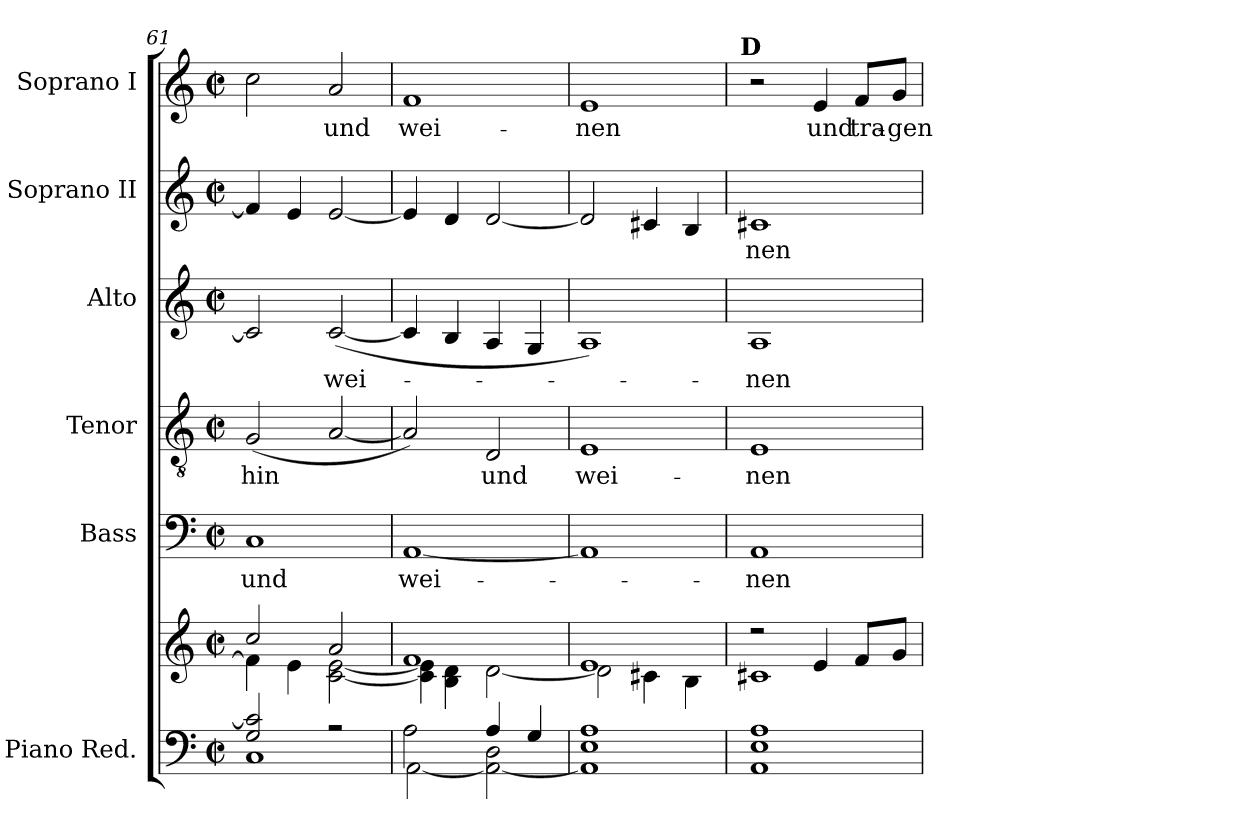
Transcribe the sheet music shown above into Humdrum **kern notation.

**kern	**kern	**kern	**text	**kern	**text	**kern	**text	**kern	**text	**kern	**text
*part6	*part6	*part5	*part5	*part4	*part4	*part3	*part3	*part2	*part2	*part1	*part1
*staff7	*staff6	*staff5	*staff5	*staff4	*staff4	*staff3	*staff3	*staff2	*staff2	*staff1	*staff1
*I"Piano Red.	*	*I"Bass	*	*I"Tenor	*	*I"Alto	*	*I"Soprano II	*	*I"Soprano I	*
*	*	*I'B	*	*I'T	*	*I'A	*	*I'S II	*	*I'S I	*
*clefF4	*clefG2	*clefF4	*	*clefGv2	*	*clefG2	*	*clefG2	*	*clefG2	*
*	*	*ITrd7c12	*	*ITrd7c12	*	*	*	*	*	*	*
*k[]	*k[]	*k[]	*	*k[]	*	*k[]	*	*k[]	*	*k[]	*
*C:	*C:	*C:	*	*C:	*	*C:	*	*C:	*	*C:	*
*M2/2	*M2/2	*M2/2	*	*M2/2	*	*M2/2	*	*M2/2	*	*M2/2	*
*met(c|)	*met(c|)	*met(c|)	*	*met(c|)	*	*met(c|)	*	*met(c|)	*	*met(c|)	*
=61	=61	=61	=61	=61	=61	=61	=61	=61	=61	=61	=61
*^	*^	*	*	*	*	*	*	*	*	*	*
!	!	!	!	!	!LO:LY:b:color=#000000	!	!	!	!	!	!	!	!
!	!	!	!	!	!	!	!LO:LY:b:color=#000000	!	!	!	!	!	!
2Gi/ 2ci]	1Ci	2cci/	4fi\]	1CCi	und	(2GGi/	hin	2ci/]	.	4fi/]	.	2cci\	.
.	.	.	4ei\	.	.	.	.	.	.	4ei/	.	.	.
!	!	!	!	!	!	!	!	!	!LO:LY:b:color=#000000	!	!	!	!
!	!	!	!	!	!	!	!	!	!	!	!	!	!LO:LY:b:color=#000000
2r	.	2ai/	[<2ci\ [<2ei	.	.	[<2AAi/	.	([<2ci/	wei-	[<2ei/	.	2ai/	und
=62	=62	=62	=62	=62	=62	=62	=62	=62	=62	=62	=62	=62	=62
!	!	!	!	!	!LO:LY:b:color=#000000	!	!	!	!	!	!	!	!
!	!	!	!	!	!	!	!	!	!	!	!	!	!LO:LY:b:color=#000000
2Ai\	[<2AAi\	1fi	4ci\] 4ei]	[<1AAAi	wei-	2AAi/])	.	4ci/]	.	4ei/]	.	1fi	wei-
.	.	.	4Bi\ 4di	.	.	.	.	4Bi/	.	4di/	.	.	.
!	!	!	!	!	!	!	!LO:LY:b:color=#000000	!	!	!	!	!	!
4Ai/	2AAi\_< 2Di	.	[<2di\	.	.	2DDi/	und	4Ai/	.	[<2di/	.	.	.
4Gi/	.	.	.	.	.	.	.	4Gi/	.	.	.	.	.
*v	*v	*	*	*	*	*	*	*	*	*	*	*	*
=63	=63	=63	=63	=63	=63	=63	=63	=63	=63	=63	=63	=63
!	!	!	!	!	!	!LO:LY:b:color=#000000	!	!	!	!	!	!
!	!	!	!	!	!	!	!	!	!	!	!	!LO:LY:b:color=#000000
1AAi] 1Ei 1Ai	1ei	2di\]	1AAAi]	.	1EEi	wei-	1Ai)	.	2di/]	.	1ei	-nen
.	.	4c#Xi\	.	.	.	.	.	.	4c#Xi/	.	.	.
.	.	4Bi\	.	.	.	.	.	.	4Bi/	.	.	.
=64	=64	=64	=64	=64	=64	=64	=64	=64	=64	=64	=64	=64
!	!	!	!	!LO:LY:b:color=#000000	!	!	!	!	!	!	!	!
!	!	!	!	!	!	!LO:LY:b:color=#000000	!	!	!	!	!	!
!	!	!	!	!	!	!	!	!LO:LY:b:color=#000000	!	!	!	!
!	!	!	!	!	!	!	!	!	!	!	!LO:TX:a:B:cj:t=D	!
!	!	!	!	!	!	!	!	!	!	!LO:LY:b:color=#000000	!	!
1AAi 1Ei 1Ai	2r	1c#Xi	1AAAi	-nen	1EEi	-nen	1Ai	-nen	1c#Xi	-nen	2r	.
!	!	!	!	!	!	!	!	!	!	!	!	!LO:LY:b:color=#000000
.	4ei/	.	.	.	.	.	.	.	.	.	4ei/	und
!	!	!	!	!	!	!	!	!	!	!	!	!LO:LY:b:color=#000000
.	8fi/L	.	.	.	.	.	.	.	.	.	8fi/L	tra-
!	!	!	!	!	!	!	!	!	!	!	!	!LO:LY:b:color=#000000
.	8gi/J	.	.	.	.	.	.	.	.	.	8gi/J	-gen
*	*v	*v	*	*	*	*	*	*	*	*	*	*
=	=	=	=	=	=	=	=	=	=	=	=
*-	*-	*-	*-	*-	*-	*-	*-	*-	*-	*-	*-
